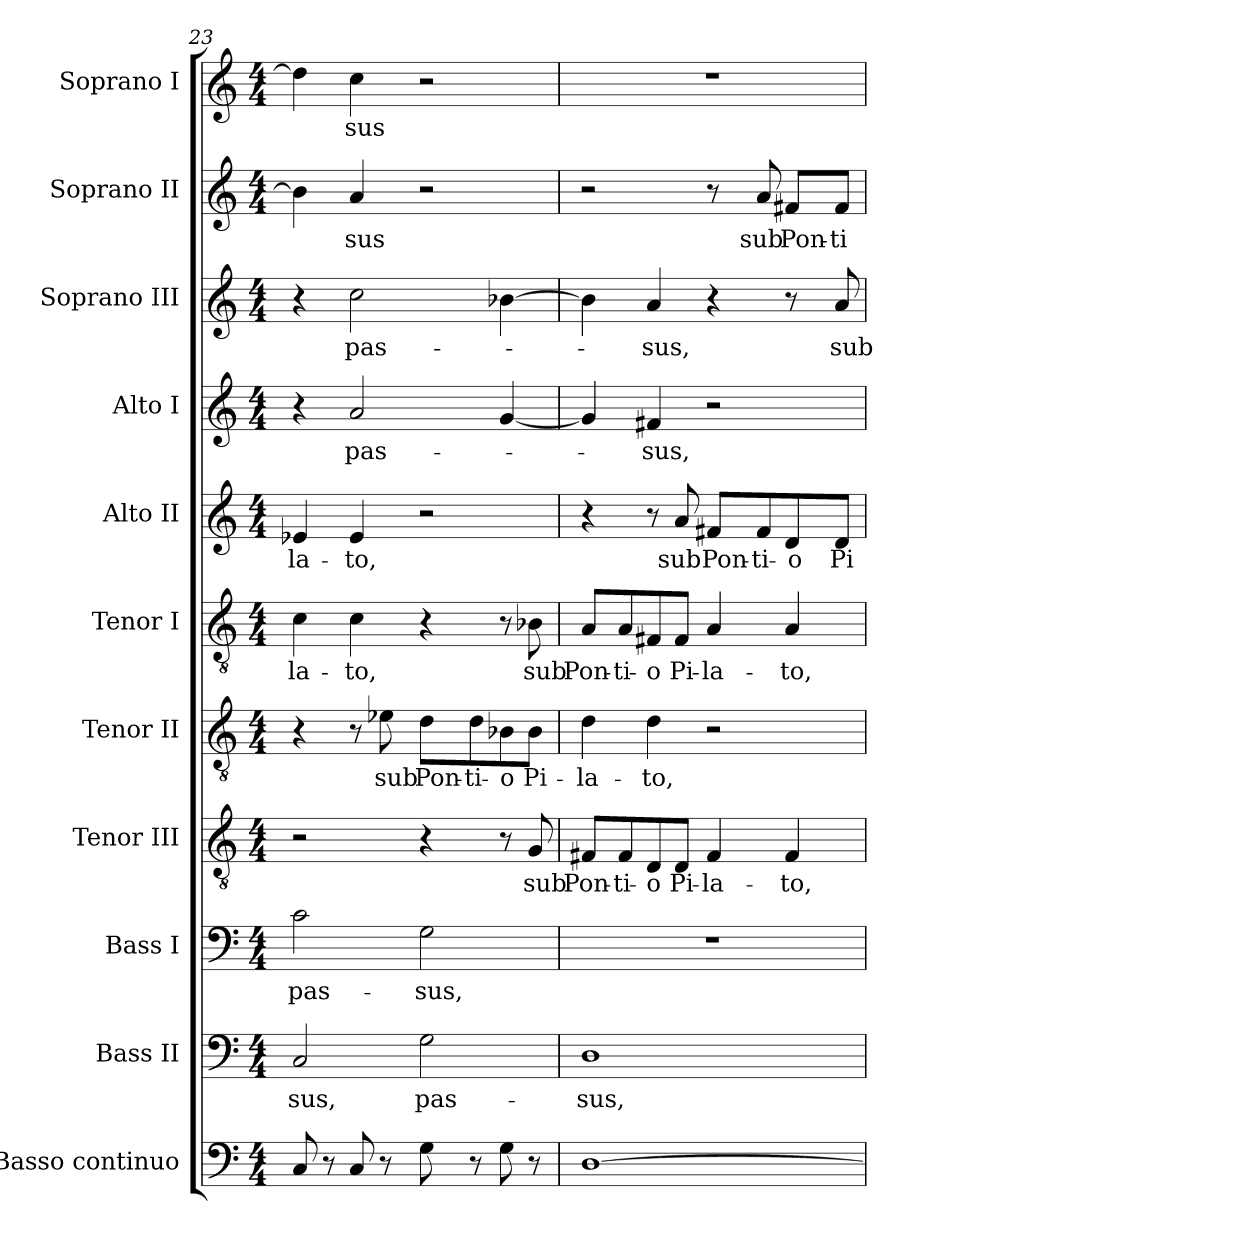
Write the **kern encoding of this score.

**kern	**kern	**text	**kern	**text	**kern	**text	**kern	**text	**kern	**text	**kern	**text	**kern	**text	**kern	**text	**kern	**text	**kern	**text
*part11	*part10	*part10	*part9	*part9	*part8	*part8	*part7	*part7	*part6	*part6	*part5	*part5	*part4	*part4	*part3	*part3	*part2	*part2	*part1	*part1
*staff11	*staff10	*staff10	*staff9	*staff9	*staff8	*staff8	*staff7	*staff7	*staff6	*staff6	*staff5	*staff5	*staff4	*staff4	*staff3	*staff3	*staff2	*staff2	*staff1	*staff1
*I"Basso continuo	*I"Bass II	*	*I"Bass I	*	*I"Tenor III	*	*I"Tenor II	*	*I"Tenor I	*	*I"Alto II	*	*I"Alto I	*	*I"Soprano III	*	*I"Soprano II	*	*I"Soprano I	*
*I'B.c.	*I'B. II	*	*I'B. I	*	*I'T. III	*	*I'T. II	*	*I'T. I	*	*I'A. II	*	*I'A. I	*	*I'S. III	*	*I'S. II	*	*I'S. I	*
*clefF4	*clefF4	*	*clefF4	*	*clefGv2	*	*clefGv2	*	*clefGv2	*	*clefG2	*	*clefG2	*	*clefG2	*	*clefG2	*	*clefG2	*
*	*	*	*	*	*ITrd7c12	*	*ITrd7c12	*	*ITrd7c12	*	*	*	*	*	*	*	*	*	*	*
*k[]	*k[]	*	*k[]	*	*k[]	*	*k[]	*	*k[]	*	*k[]	*	*k[]	*	*k[]	*	*k[]	*	*k[]	*
*a:	*a:	*	*a:	*	*a:	*	*a:	*	*a:	*	*a:	*	*a:	*	*a:	*	*a:	*	*a:	*
*M4/4	*M4/4	*	*M4/4	*	*M4/4	*	*M4/4	*	*M4/4	*	*M4/4	*	*M4/4	*	*M4/4	*	*M4/4	*	*M4/4	*
=23	=23	=23	=23	=23	=23	=23	=23	=23	=23	=23	=23	=23	=23	=23	=23	=23	=23	=23	=23	=23
!	!	!LO:LY:b:color=#000000	!	!	!	!	!	!	!	!	!	!	!	!	!	!	!	!	!	!
!	!	!	!	!LO:LY:b:color=#000000	!	!	!	!	!	!	!	!	!	!	!	!	!	!	!	!
!	!	!	!	!	!	!	!	!	!	!LO:LY:b:color=#000000	!	!	!	!	!	!	!	!	!	!
!	!	!	!	!	!	!	!	!	!	!	!	!LO:LY:b:color=#000000	!	!	!	!	!	!	!	!
8Ci/	2Ci/	-sus,	2ci\	pas-	2r	.	4r	.	4Ci\	-la-	4e-Xi/	-la-	4r	.	4r	.	4b-i\]	.	4ddi\]	.
8r	.	.	.	.	.	.	.	.	.	.	.	.	.	.	.	.	.	.	.	.
!	!	!	!	!	!	!	!	!	!	!LO:LY:b:color=#000000	!	!	!	!	!	!	!	!	!	!
!	!	!	!	!	!	!	!	!	!	!	!	!LO:LY:b:color=#000000	!	!	!	!	!	!	!	!
!	!	!	!	!	!	!	!	!	!	!	!	!	!	!LO:LY:b:color=#000000	!	!	!	!	!	!
!	!	!	!	!	!	!	!	!	!	!	!	!	!	!	!	!LO:LY:b:color=#000000	!	!	!	!
!	!	!	!	!	!	!	!	!	!	!	!	!	!	!	!	!	!	!LO:LY:b:color=#000000	!	!
!	!	!	!	!	!	!	!	!	!	!	!	!	!	!	!	!	!	!	!	!LO:LY:b:color=#000000
8Ci/	.	.	.	.	.	.	8r	.	4Ci\	-to,	4e-i/	-to,	2ai/	pas-	2cci\	pas-	4ai/	-sus	4cci\	-sus
!	!	!	!	!	!	!	!	!LO:LY:b:color=#000000	!	!	!	!	!	!	!	!	!	!	!	!
8r	.	.	.	.	.	.	8E-Xi\	sub	.	.	.	.	.	.	.	.	.	.	.	.
!	!	!LO:LY:b:color=#000000	!	!	!	!	!	!	!	!	!	!	!	!	!	!	!	!	!	!
!	!	!	!	!LO:LY:b:color=#000000	!	!	!	!	!	!	!	!	!	!	!	!	!	!	!	!
!	!	!	!	!	!	!	!	!LO:LY:b:color=#000000	!	!	!	!	!	!	!	!	!	!	!	!
8Gi\	2Gi\	pas-	2Gi\	-sus,	4r	.	8Di\L	Pon-	4r	.	2r	.	.	.	.	.	2r	.	2r	.
!	!	!	!	!	!	!	!	!LO:LY:b:color=#000000	!	!	!	!	!	!	!	!	!	!	!	!
8r	.	.	.	.	.	.	8Di\	-ti-	.	.	.	.	.	.	.	.	.	.	.	.
!	!	!	!	!	!	!	!	!LO:LY:b:color=#000000	!	!	!	!	!	!	!	!	!	!	!	!
8Gi\	.	.	.	.	8r	.	8BB-Xi\	-o	8r	.	.	.	[4gi/	.	[4b-Xi\	.	.	.	.	.
!	!	!	!	!	!	!LO:LY:b:color=#000000	!	!	!	!	!	!	!	!	!	!	!	!	!	!
!	!	!	!	!	!	!	!	!LO:LY:b:color=#000000	!	!	!	!	!	!	!	!	!	!	!	!
!	!	!	!	!	!	!	!	!	!	!LO:LY:b:color=#000000	!	!	!	!	!	!	!	!	!	!
8r	.	.	.	.	8GGi/	sub	8BB-i\J	Pi-	8BB-Xi\	sub	.	.	.	.	.	.	.	.	.	.
=24	=24	=24	=24	=24	=24	=24	=24	=24	=24	=24	=24	=24	=24	=24	=24	=24	=24	=24	=24	=24
!	!	!LO:LY:b:color=#000000	!	!	!	!	!	!	!	!	!	!	!	!	!	!	!	!	!	!
!	!	!	!	!	!	!LO:LY:b:color=#000000	!	!	!	!	!	!	!	!	!	!	!	!	!	!
!	!	!	!	!	!	!	!	!LO:LY:b:color=#000000	!	!	!	!	!	!	!	!	!	!	!	!
!	!	!	!	!	!	!	!	!	!	!LO:LY:b:color=#000000	!	!	!	!	!	!	!	!	!	!
[1Di	1Di	-sus,	1r	.	8FF#Xi/L	Pon-	4Di\	-la-	8AAi/L	Pon-	4r	.	4gi/]	.	4b-i\]	.	2r	.	1r	.
!	!	!	!	!	!	!LO:LY:b:color=#000000	!	!	!	!	!	!	!	!	!	!	!	!	!	!
!	!	!	!	!	!	!	!	!	!	!LO:LY:b:color=#000000	!	!	!	!	!	!	!	!	!	!
.	.	.	.	.	8FF#i/	-ti-	.	.	8AAi/	-ti-	.	.	.	.	.	.	.	.	.	.
!	!	!	!	!	!	!LO:LY:b:color=#000000	!	!	!	!	!	!	!	!	!	!	!	!	!	!
!	!	!	!	!	!	!	!	!LO:LY:b:color=#000000	!	!	!	!	!	!	!	!	!	!	!	!
!	!	!	!	!	!	!	!	!	!	!LO:LY:b:color=#000000	!	!	!	!	!	!	!	!	!	!
!	!	!	!	!	!	!	!	!	!	!	!	!	!	!LO:LY:b:color=#000000	!	!	!	!	!	!
!	!	!	!	!	!	!	!	!	!	!	!	!	!	!	!	!LO:LY:b:color=#000000	!	!	!	!
.	.	.	.	.	8DDi/	-o	4Di\	-to,	8FF#Xi/	-o	8r	.	4f#Xi/	-sus,	4ai/	-sus,	.	.	.	.
!	!	!	!	!	!	!LO:LY:b:color=#000000	!	!	!	!	!	!	!	!	!	!	!	!	!	!
!	!	!	!	!	!	!	!	!	!	!LO:LY:b:color=#000000	!	!	!	!	!	!	!	!	!	!
!	!	!	!	!	!	!	!	!	!	!	!	!LO:LY:b:color=#000000	!	!	!	!	!	!	!	!
.	.	.	.	.	8DDi/J	Pi-	.	.	8FF#i/J	Pi-	8ai/	sub	.	.	.	.	.	.	.	.
!	!	!	!	!	!	!LO:LY:b:color=#000000	!	!	!	!	!	!	!	!	!	!	!	!	!	!
!	!	!	!	!	!	!	!	!	!	!LO:LY:b:color=#000000	!	!	!	!	!	!	!	!	!	!
!	!	!	!	!	!	!	!	!	!	!	!	!LO:LY:b:color=#000000	!	!	!	!	!	!	!	!
.	.	.	.	.	4FF#i/	-la-	2r	.	4AAi/	-la-	8f#Xi/L	Pon-	2r	.	4r	.	8r	.	.	.
!	!	!	!	!	!	!	!	!	!	!	!	!LO:LY:b:color=#000000	!	!	!	!	!	!	!	!
!	!	!	!	!	!	!	!	!	!	!	!	!	!	!	!	!	!	!LO:LY:b:color=#000000	!	!
.	.	.	.	.	.	.	.	.	.	.	8f#i/	-ti-	.	.	.	.	8ai/	sub	.	.
!	!	!	!	!	!	!LO:LY:b:color=#000000	!	!	!	!	!	!	!	!	!	!	!	!	!	!
!	!	!	!	!	!	!	!	!	!	!LO:LY:b:color=#000000	!	!	!	!	!	!	!	!	!	!
!	!	!	!	!	!	!	!	!	!	!	!	!LO:LY:b:color=#000000	!	!	!	!	!	!	!	!
!	!	!	!	!	!	!	!	!	!	!	!	!	!	!	!	!	!	!LO:LY:b:color=#000000	!	!
.	.	.	.	.	4FF#i/	-to,	.	.	4AAi/	-to,	8di/	-o	.	.	8r	.	8f#Xi/L	Pon-	.	.
!	!	!	!	!	!	!	!	!	!	!	!	!LO:LY:b:color=#000000	!	!	!	!	!	!	!	!
!	!	!	!	!	!	!	!	!	!	!	!	!	!	!	!	!LO:LY:b:color=#000000	!	!	!	!
!	!	!	!	!	!	!	!	!	!	!	!	!	!	!	!	!	!	!LO:LY:b:color=#000000	!	!
.	.	.	.	.	.	.	.	.	.	.	8di/J	Pi-	.	.	8ai/	sub	8f#i/J	-ti-	.	.
=	=	=	=	=	=	=	=	=	=	=	=	=	=	=	=	=	=	=	=	=
*-	*-	*-	*-	*-	*-	*-	*-	*-	*-	*-	*-	*-	*-	*-	*-	*-	*-	*-	*-	*-
